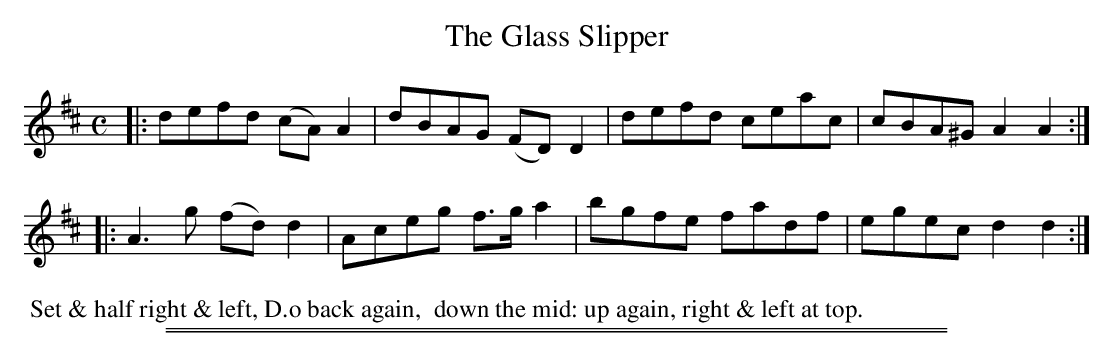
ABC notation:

X:1
T: The Glass Slipper
M: C
L: 1/8
K: D
|:\
defd (cA)A2 | dBAG (FD)D2 |\
defd ceac | cBA^G A2A2 :|
|:\
A3g (fd)d2 | Aceg f>ga2 |\
bgfe fadf | egec d2d2 :|
